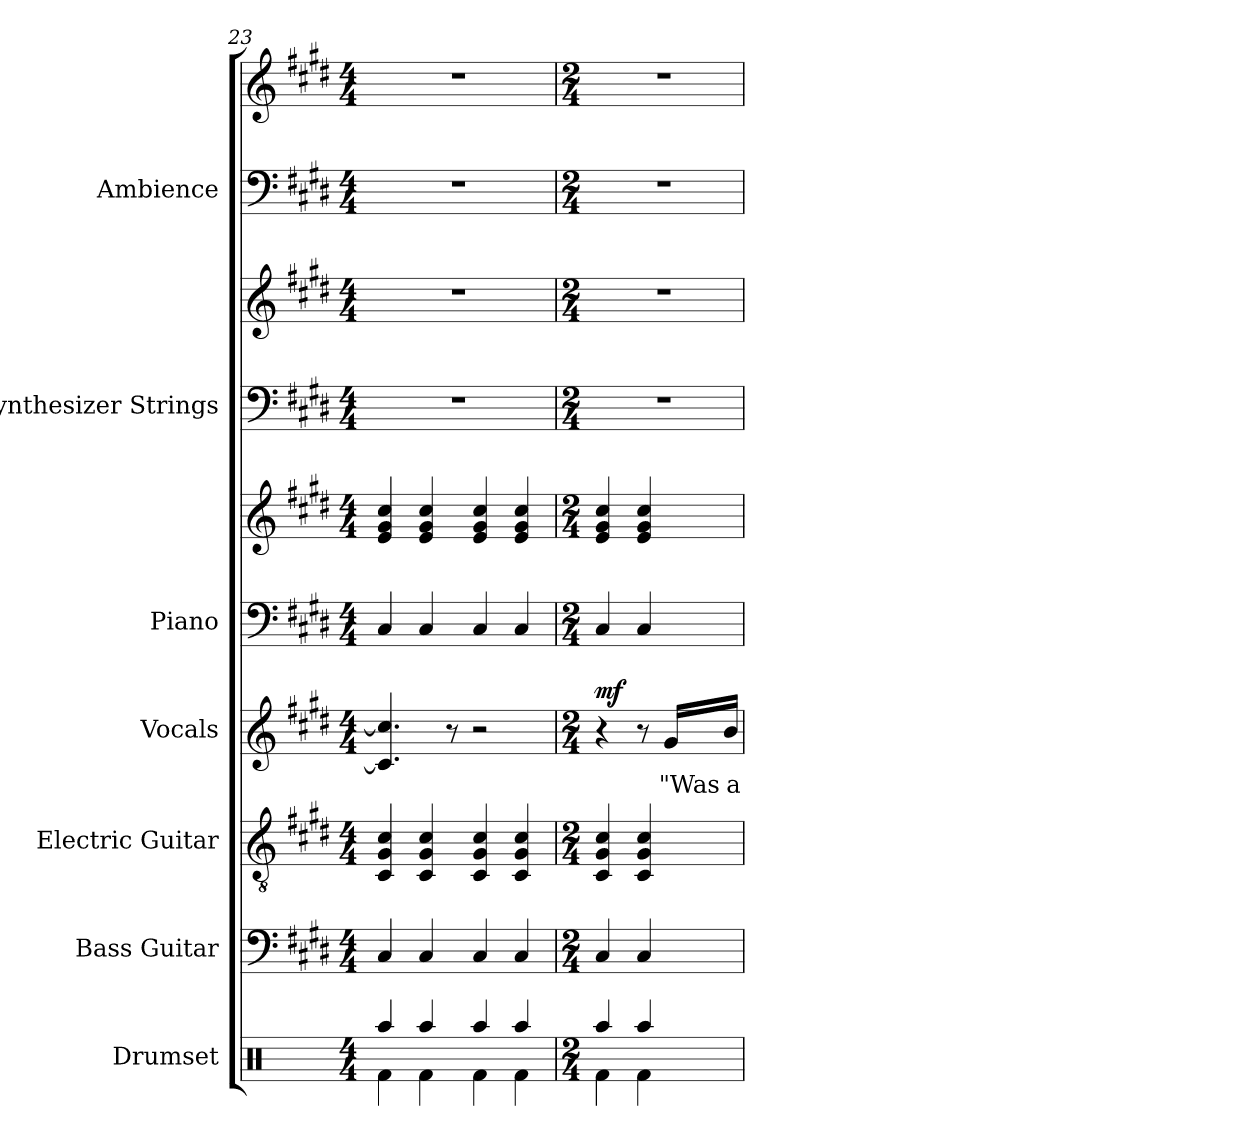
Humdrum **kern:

**kern	**kern	**kern	**kern	**text	**dynam	**kern	**kern	**kern	**kern	**kern	**kern
*part7	*part6	*part5	*part4	*part4	*part4	*part3	*part3	*part2	*part2	*part1	*part1
*staff10	*staff9	*staff8	*staff7	*staff7	*staff7	*staff6	*staff5	*staff4	*staff3	*staff2	*staff1
*I"Drumset	*I"Bass Guitar	*I"Electric Guitar	*I"Vocals	*	*	*I"Piano	*	*I"Synthesizer Strings	*	*I"Ambience	*
*I'D. Set	*I'B. Guit.	*I'E. Guit.	*I'Voc.	*	*	*I'Pno.	*	*I'Syn. Str.	*	*I'Amb.	*
!!LO:PB:g=z
*clefX	*clefF4	*clefGv2	*clefG2	*	*	*clefF4	*clefG2	*clefF4	*clefG2	*clefF4	*clefG2
*	*ITrd7c12	*	*	*	*	*	*	*	*	*	*
*k[]	*k[f#c#g#d#]	*k[f#c#g#d#]	*k[f#c#g#d#]	*	*	*k[f#c#g#d#]	*k[f#c#g#d#]	*k[f#c#g#d#]	*k[f#c#g#d#]	*k[f#c#g#d#]	*k[f#c#g#d#]
*M4/4	*M4/4	*M4/4	*M4/4	*	*	*M4/4	*M4/4	*M4/4	*M4/4	*M4/4	*M4/4
=23	=23	=23	=23	=23	=23	=23	=23	=23	=23	=23	=23
*^	*	*	*	*	*	*	*	*	*	*	*
4Raa/	4Rf\	4CC#/	4C#/ 4G#/ 4c#/	4.c#/] 4.cc#/]	.	.	4C#/	4e/ 4g#/ 4cc#/	1r	1r	1r	1r
4Raa/	4Rf\	4CC#/	4C#/ 4G#/ 4c#/	.	.	.	4C#/	4e/ 4g#/ 4cc#/	.	.	.	.
.	.	.	.	8r	.	.	.	.	.	.	.	.
4Raa/	4Rf\	4CC#/	4C#/ 4G#/ 4c#/	2r	.	.	4C#/	4e/ 4g#/ 4cc#/	.	.	.	.
4Raa/	4Rf\	4CC#/	4C#/ 4G#/ 4c#/	.	.	.	4C#/	4e/ 4g#/ 4cc#/	.	.	.	.
=24	=24	=24	=24	=24	=24	=24	=24	=24	=24	=24	=24	=24
*M2/4	*	*M2/4	*M2/4	*M2/4	*	*	*M2/4	*M2/4	*M2/4	*M2/4	*M2/4	*M2/4
!	!	!	!	!	!	!LO:DY:b	!	!	!	!	!	!
4Raa/	4Rf\	4CC#/	4C#/ 4G#/ 4c#/	4r	.	mf	4C#/	4e/ 4g#/ 4cc#/	2r	2r	2r	2r
4Raa/	4Rf\	4CC#/	4C#/ 4G#/ 4c#/	8r	.	.	4C#/	4e/ 4g#/ 4cc#/	.	.	.	.
!	!	!	!	!	!LO:LY:b	!	!	!	!	!	!	!
.	.	.	.	16g#/LL	"Was	.	.	.	.	.	.	.
!	!	!	!	!	!LO:LY:b	!	!	!	!	!	!	!
.	.	.	.	16b/JJ	a	.	.	.	.	.	.	.
*v	*v	*	*	*	*	*	*	*	*	*	*	*
=	=	=	=	=	=	=	=	=	=	=	=
*-	*-	*-	*-	*-	*-	*-	*-	*-	*-	*-	*-
